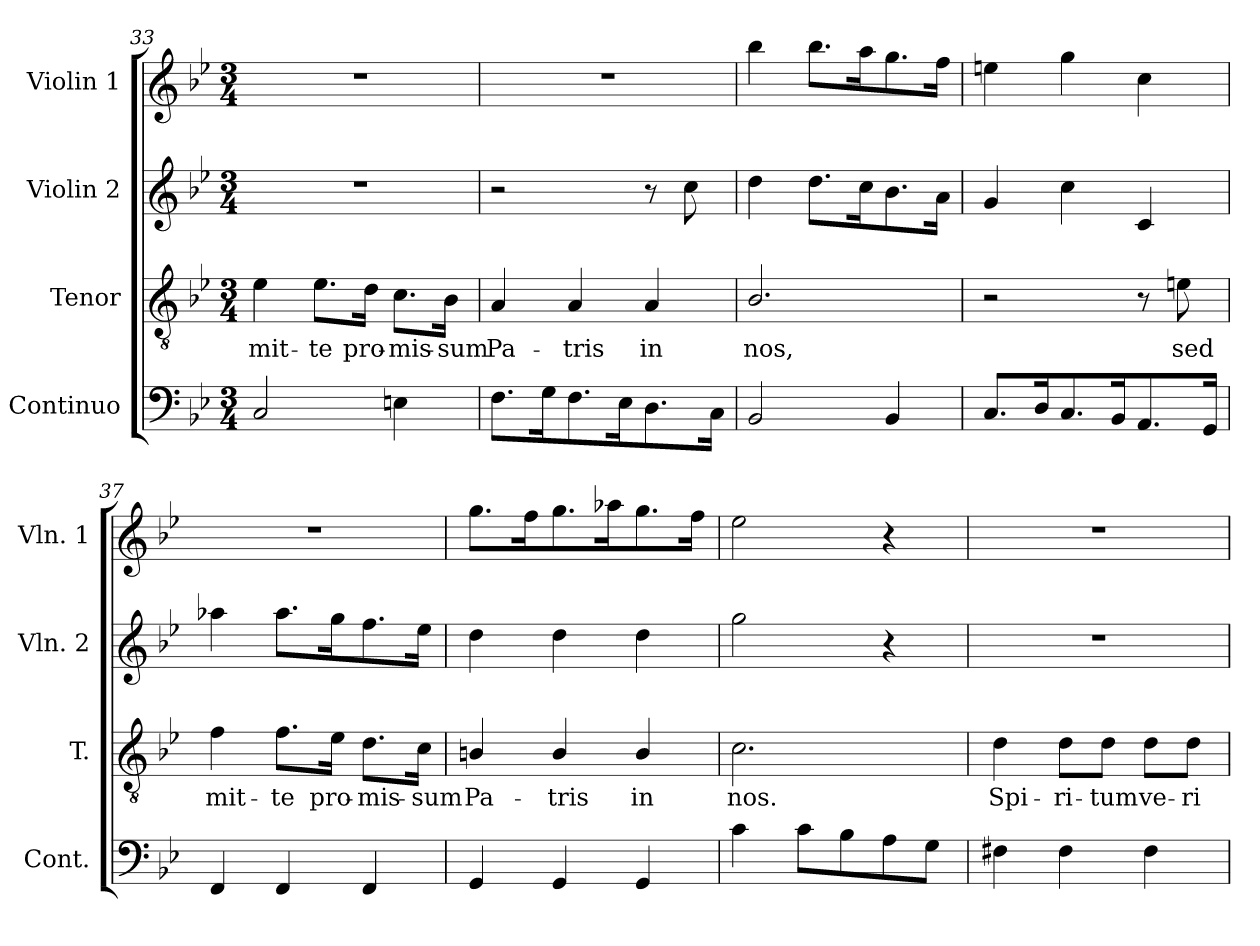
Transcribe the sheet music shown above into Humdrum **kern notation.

**kern	**kern	**text	**kern	**kern
*part4	*part3	*part3	*part2	*part1
*staff4	*staff3	*staff3	*staff2	*staff1
*I"Continuo	*I"Tenor	*	*I"Violin 2	*I"Violin 1
*I'Cont.	*I'T.	*	*I'Vln. 2	*I'Vln. 1
*clefF4	*clefGv2	*	*clefG2	*clefG2
*	*ITrd7c12	*	*	*
*k[b-e-]	*k[b-e-]	*	*k[b-e-]	*k[b-e-]
*B-:	*B-:	*	*B-:	*B-:
*M3/4	*M3/4	*	*M3/4	*M3/4
=33	=33	=33	=33	=33
!	!	!LO:LY:b:color=#000000	!LO:N:vis=1	!LO:N:vis=1
2Ci/	4E-i\	mit-	2.r	2.r
!	!	!LO:LY:b:color=#000000	!	!
.	8.E-i\L	-te	.	.
!	!	!LO:LY:b:color=#000000	!	!
.	16Di\Jk	pro-	.	.
!	!	!LO:LY:b:color=#000000	!	!
4Eni\	8.Ci\L	-mis-	.	.
!	!	!LO:LY:b:color=#000000	!	!
.	16BB-i\Jk	-sum	.	.
=34	=34	=34	=34	=34
!	!	!LO:LY:b:color=#000000	!	!LO:N:vis=1
8.Fi\L	4AAi/	Pa-	2r	2.r
16Gi\k	.	.	.	.
!	!	!LO:LY:b:color=#000000	!	!
8.Fi\	4AAi/	-tris	.	.
16E-i\k	.	.	.	.
!	!	!LO:LY:b:color=#000000	!	!
8.Di\	4AAi/	in	8r	.
.	.	.	8cci\	.
16Ci\Jk	.	.	.	.
=35	=35	=35	=35	=35
!	!	!LO:LY:b:color=#000000	!	!
2BB-i/	2.BB-i/	nos,	4ddi\	4bb-i\
.	.	.	8.ddi\L	8.bb-i\L
.	.	.	16cci\k	16aai\k
4BB-i/	.	.	8.b-i\	8.ggi\
.	.	.	16ai\Jk	16ffi\Jk
!!LO:LB:g=z
=36	=36	=36	=36	=36
8.Ci/L	2r	.	4gi/	4eeni\
16Di/k	.	.	.	.
8.Ci/	.	.	4cci\	4ggi\
16BB-i/k	.	.	.	.
8.AAi/	8r	.	4ci/	4cci\
!	!	!LO:LY:b:color=#000000	!	!
.	8Eni\	sed	.	.
16GGi/Jk	.	.	.	.
=37	=37	=37	=37	=37
!	!	!LO:LY:b:color=#000000	!	!LO:N:vis=1
4FFi/	4Fi\	mit-	4aa-Xi\	2.r
!	!	!LO:LY:b:color=#000000	!	!
4FFi/	8.Fi\L	-te	8.aa-i\L	.
!	!	!LO:LY:b:color=#000000	!	!
.	16E-i\Jk	pro-	16ggi\k	.
!	!	!LO:LY:b:color=#000000	!	!
4FFi/	8.Di\L	-mis-	8.ffi\	.
!	!	!LO:LY:b:color=#000000	!	!
.	16Ci\Jk	-sum	16ee-i\Jk	.
=38	=38	=38	=38	=38
!	!	!LO:LY:b:color=#000000	!	!
4GGi/	4BBni/	Pa-	4ddi\	8.ggi\L
.	.	.	.	16ffi\k
!	!	!LO:LY:b:color=#000000	!	!
4GGi/	4BBi/	-tris	4ddi\	8.ggi\
.	.	.	.	16aa-Xi\k
!	!	!LO:LY:b:color=#000000	!	!
4GGi/	4BBi/	in	4ddi\	8.ggi\
.	.	.	.	16ffi\Jk
=39	=39	=39	=39	=39
!	!	!LO:LY:b:color=#000000	!	!
4ci\	2.Ci\	nos.	2ggi\	2ee-i\
8ci\L	.	.	.	.
8B-i\	.	.	.	.
8Ai\	.	.	4r	4r
8Gi\J	.	.	.	.
=40	=40	=40	=40	=40
!	!	!LO:LY:b:color=#000000	!LO:N:vis=1	!LO:N:vis=1
4F#Xi\	4Di\	Spi-	2.r	2.r
!	!	!LO:LY:b:color=#000000	!	!
4F#i\	8Di\L	-ri-	.	.
!	!	!LO:LY:b:color=#000000	!	!
.	8Di\J	-tum	.	.
!	!	!LO:LY:b:color=#000000	!	!
4F#i\	8Di\L	ve-	.	.
!	!	!LO:LY:b:color=#000000	!	!
.	8Di\J	-ri-	.	.
=	=	=	=	=
*-	*-	*-	*-	*-
